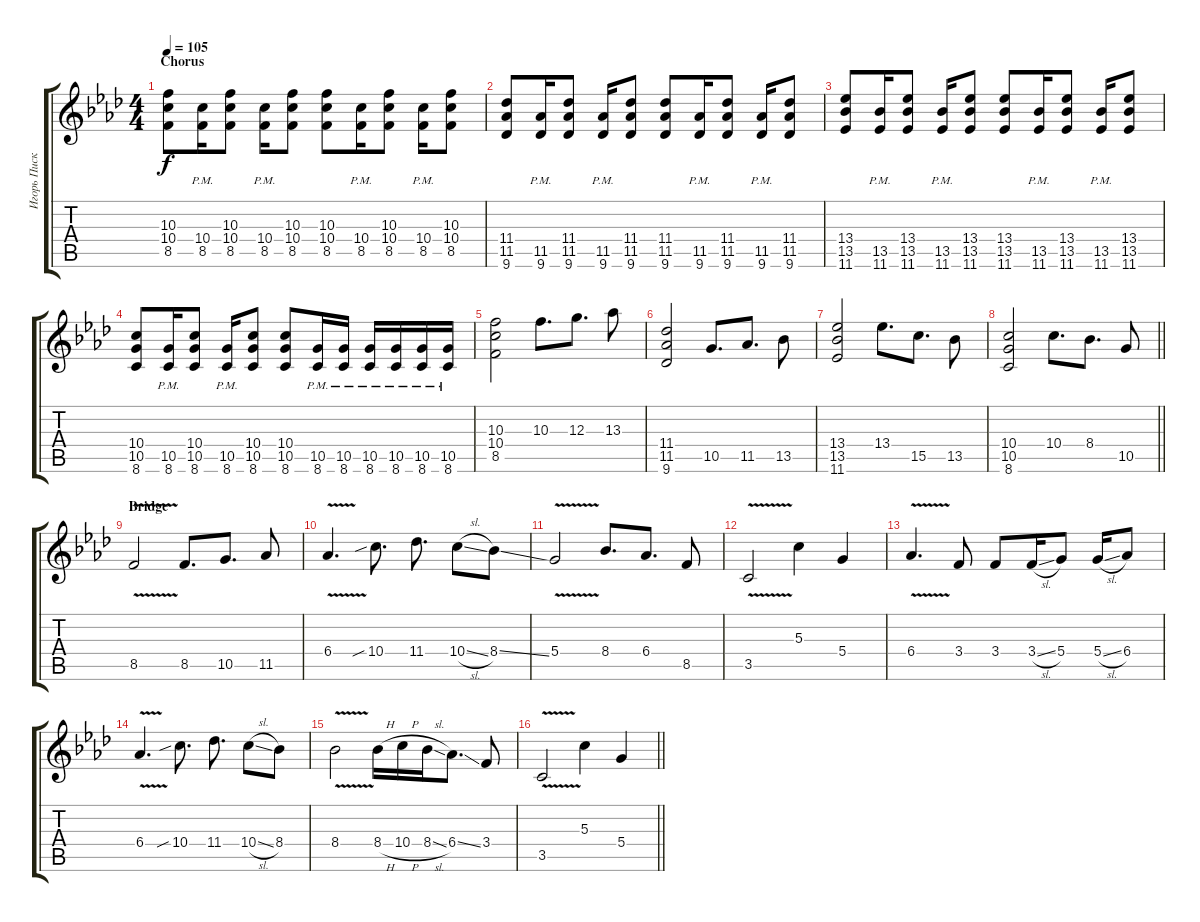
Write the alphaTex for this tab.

\track ("Игорь Пискарев" "Игорь Писк") {instrument distortionguitar}
\staff {score tabs}
\tuning (E4 B3 G3 D3 A2 E2) {hide}
\ts (4 4)
\section ("" "Chorus")
\tempo 105
\clef g2
\ks ab
(10.3 10.4 8.5).8{dy f balance 16} (10.4{pm} 8.5{pm}).16 (10.3 10.4 8.5).8 (10.4{pm} 8.5{pm}).16 (10.3 10.4 8.5).8 (10.3 10.4 8.5).8 (10.4{pm} 8.5{pm}).16 (10.3 10.4 8.5).8 (10.4{pm} 8.5{pm}).16 (10.3 10.4 8.5).8 |
(11.4 11.5 9.6).8 (11.5{pm} 9.6{pm}).16 (11.4 11.5 9.6).8 (11.5{pm} 9.6{pm}).16 (11.4 11.5 9.6).8 (11.4 11.5 9.6).8 (11.5{pm} 9.6{pm}).16 (11.4 11.5 9.6).8 (11.5{pm} 9.6{pm}).16 (11.4 11.5 9.6).8 |
(13.4 13.5 11.6).8 (13.5{pm} 11.6{pm}).16 (13.4 13.5 11.6).8 (13.5{pm} 11.6{pm}).16 (13.4 13.5 11.6).8 (13.4 13.5 11.6).8 (13.5{pm} 11.6{pm}).16 (13.4 13.5 11.6).8 (13.5{pm} 11.6{pm}).16 (13.4 13.5 11.6).8 |
(10.4 10.5 8.6).8 (10.5{pm} 8.6{pm}).16 (10.4 10.5 8.6).8 (10.5{pm} 8.6{pm}).16 (10.4 10.5 8.6).8 (10.4 10.5 8.6).8 (10.5{pm} 8.6{pm}).16 (10.5{pm} 8.6{pm}).16 (10.5{pm} 8.6{pm}).16 (10.5{pm} 8.6{pm}).16 (10.5{pm} 8.6{pm}).16 (10.5{pm} 8.6{pm}).16 |
(10.3 10.4 8.5).2 10.3.8{d} 12.3.8{d} 13.3.8 |
(11.4 11.5 9.6).2 10.5.8{d} 11.5.8{d} 13.5.8 |
(13.4 13.5 11.6).2 13.4.8{d} 15.5.8{d} 13.5.8 |
\barLineRight lightlight
(10.4 10.5 8.6).2 10.4.8{d} 8.4.8{d} 10.5.8 |
\section ("" "Bridge")
8.5{v}.2{balance 11} 8.5.8{d} 10.5.8{d} 11.5.8 |
6.4{v}.4{d} 10.4{sib}.8{d} 11.4.8{d} 10.4{sl}.8 8.4{ss}.8 |
5.4{v}.2 8.4.8{d} 6.4.8{d} 8.5.8 |
3.5{v}.2 5.3.4 5.4.4 |
6.4{v}.4{d} 3.4.8 3.4.8 3.4{sl}.16 5.4.8 5.4{sl}.16 6.4.8 |
6.4{v}.4{d} 10.4{sib}.8{d} 11.4.8{d} 10.4{sl}.8 8.4.8 |
8.4{v}.2 8.4{h}.16 10.4{h}.16 8.4{sl}.16 6.4{ss}.8{d} 3.4.8 |
\barLineRight lightlight
3.5{v}.2 5.3.4 5.4.4
